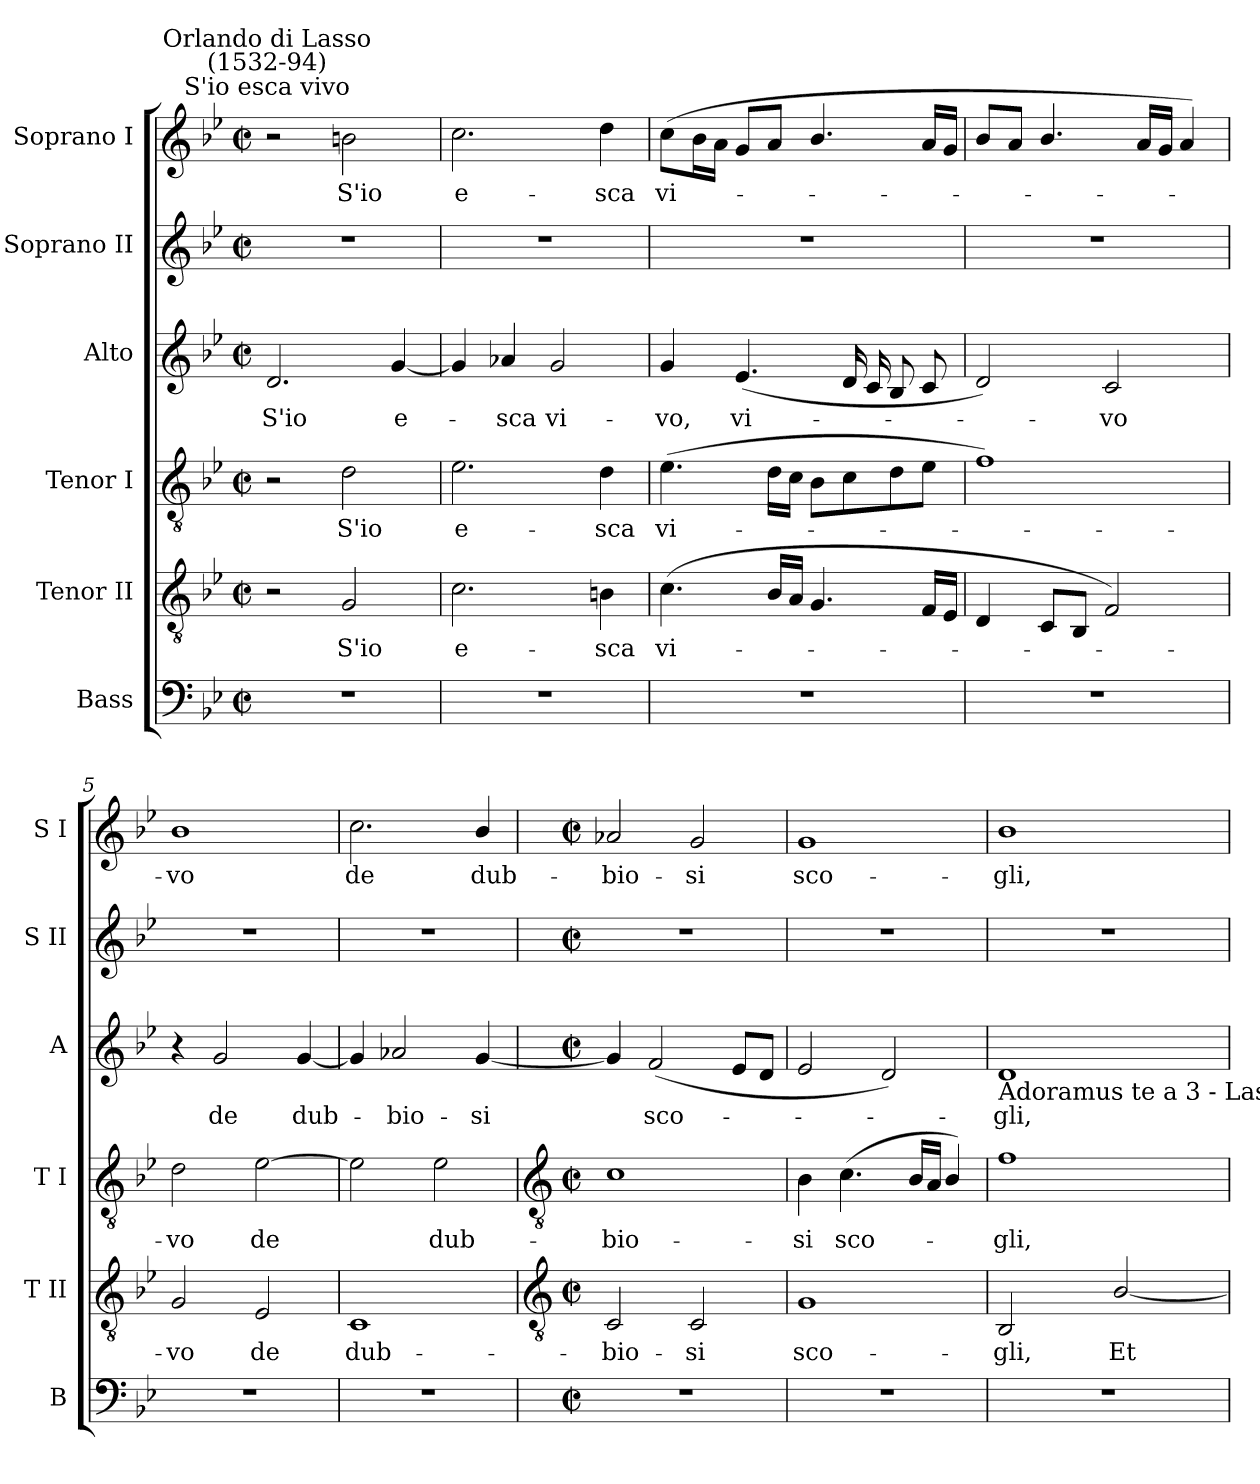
**kern	**kern	**text	**kern	**text	**kern	**text	**kern	**kern	**text
*part6	*part5	*part5	*part4	*part4	*part3	*part3	*part2	*part1	*part1
*staff6	*staff5	*staff5	*staff4	*staff4	*staff3	*staff3	*staff2	*staff1	*staff1
*I"Bass	*I"Tenor II	*	*I"Tenor I	*	*I"Alto	*	*I"Soprano II	*I"Soprano I	*
*I'B	*I'T II	*	*I'T I	*	*I'A	*	*I'S II	*I'S I	*
*clefF4	*clefGv2	*	*clefGv2	*	*clefG2	*	*clefG2	*clefG2	*
*k[b-e-]	*k[b-e-]	*	*k[b-e-]	*	*k[b-e-]	*	*k[b-e-]	*k[b-e-]	*
*B-:	*B-:	*	*B-:	*	*B-:	*	*B-:	*B-:	*
*M2/2	*M2/2	*	*M2/2	*	*M2/2	*	*M2/2	*M2/2	*
*met(c|)	*met(c|)	*	*met(c|)	*	*met(c|)	*	*met(c|)	*met(c|)	*
=1	=1	=1	=1	=1	=1	=1	=1	=1	=1
!	!	!	!	!	!	!	!	!LO:TX:a:cj:t=S'io esca vivo	!
!	!	!	!	!	!	!	!	!LO:TX:a:cj:t=Orlando di Lasso\n(1532-94)	!
!	!	!	!	!	!	!LO:LY:b	!	!	!
1r	2r	.	2r	.	2.d	S'io	1r	2r	.
!	!	!LO:LY:b	!	!LO:LY:b	!	!	!	!	!LO:LY:b
.	2G	S'io	2d	S'io	.	.	.	2bn	S'io
!	!	!	!	!	!	!LO:LY:b	!	!	!
.	.	.	.	.	[4g	e-	.	.	.
=2	=2	=2	=2	=2	=2	=2	=2	=2	=2
!	!	!LO:LY:b	!	!LO:LY:b	!	!	!	!	!LO:LY:b
1r	2.c	e-	2.e-	e-	4g]	.	1r	2.cc	e-
!	!	!	!	!	!	!LO:LY:b	!	!	!
.	.	.	.	.	4a-X	sca	.	.	.
!	!	!	!	!	!	!LO:LY:b	!	!	!
.	.	.	.	.	2g	vi-	.	.	.
!	!	!LO:LY:b	!	!LO:LY:b	!	!	!	!	!LO:LY:b
.	4Bn	-sca	4d	-sca	.	.	.	4dd	-sca
=3	=3	=3	=3	=3	=3	=3	=3	=3	=3
!	!	!LO:LY:b	!	!LO:LY:b	!	!LO:LY:b	!	!	!LO:LY:b
1r	(>4.c	vi-	(>4.e-	vi-	4g	-vo,	1r	(<8ccL	vi-
.	.	.	.	.	.	.	.	16b-L	.
.	.	.	.	.	.	.	.	16aJJ	.
!	!	!	!	!	!	!LO:LY:b	!	!	!
.	.	.	.	.	(<4.e-	vi-	.	8gL	.
.	16B-LL	.	16dLL	.	.	.	.	8aJ	.
.	16AJJ	.	16cJJ	.	.	.	.	.	.
.	4.G	.	8B-L	.	.	.	.	4.b-/	.
.	.	.	8c	.	16dLL	.	.	.	.
.	.	.	.	.	16c	.	.	.	.
.	.	.	8d	.	8B-	.	.	.	.
.	16FLL	.	8e-J	.	8cJ	.	.	16aLL	.
.	16E-JJ	.	.	.	.	.	.	16gJJ	.
=4	=4	=4	=4	=4	=4	=4	=4	=4	=4
1r	4D	.	1f)	.	2d)	.	1r	8b-L	.
.	.	.	.	.	.	.	.	8aJ	.
.	8CL	.	.	.	.	.	.	4.b-/	.
.	8BB-J	.	.	.	.	.	.	.	.
!	!	!	!	!	!	!LO:LY:b	!	!	!
.	2F)	.	.	.	2c	vo	.	.	.
.	.	.	.	.	.	.	.	16aLL	.
.	.	.	.	.	.	.	.	16gJJ	.
.	.	.	.	.	.	.	.	4a)	.
=5	=5	=5	=5	=5	=5	=5	=5	=5	=5
!	!	!LO:LY:b	!	!LO:LY:b	!	!	!	!	!LO:LY:b
1r	2G	vo	2d	vo	4r	.	1r	1b-	vo
!	!	!	!	!	!	!LO:LY:b	!	!	!
.	.	.	.	.	2g	de	.	.	.
!	!	!LO:LY:b	!	!LO:LY:b	!	!	!	!	!
.	2E-	de	[2e-	de	.	.	.	.	.
!	!	!	!	!	!	!LO:LY:b	!	!	!
.	.	.	.	.	[4g	dub-	.	.	.
=6	=6	=6	=6	=6	=6	=6	=6	=6	=6
!	!	!LO:LY:b	!	!	!	!	!	!	!LO:LY:b
1r	1C	dub-	2e-]	.	4g]	.	1r	2.cc	de
!	!	!	!	!	!	!LO:LY:b	!	!	!
.	.	.	.	.	2a-X	bio-	.	.	.
!	!	!	!	!LO:LY:b	!	!	!	!	!
.	.	.	2e-	dub-	.	.	.	.	.
!	!	!	!	!	!	!LO:LY:b	!	!	!LO:LY:b
.	.	.	.	.	[4g	-si	.	4b-/	dub-
!!LO:LB:g=z
=7	=7	=7	=7	=7	=7	=7	=7	=7	=7
*	*clefGv2	*	*clefGv2	*	*	*	*	*	*
*M2/2	*M2/2	*	*M2/2	*	*M2/2	*	*M2/2	*M2/2	*
*met(c|)	*met(c|)	*	*met(c|)	*	*met(c|)	*	*met(c|)	*met(c|)	*
!	!	!LO:LY:b	!	!LO:LY:b	!	!	!	!	!LO:LY:b
1r	2C	-bio-	1c	-bio-	4g]	.	1r	2a-X	-bio-
!	!	!	!	!	!	!LO:LY:b	!	!	!
.	.	.	.	.	(<2f	sco-	.	.	.
!	!	!LO:LY:b	!	!	!	!	!	!	!LO:LY:b
.	2C	-si	.	.	.	.	.	2g	-si
.	.	.	.	.	8e-L	.	.	.	.
.	.	.	.	.	8dJ	.	.	.	.
=8	=8	=8	=8	=8	=8	=8	=8	=8	=8
!	!	!LO:LY:b	!	!LO:LY:b	!	!	!	!	!LO:LY:b
1r	1G	sco-	4B-	-si	2e-	.	1r	1g	sco-
!	!	!	!	!LO:LY:b	!	!	!	!	!
.	.	.	(<4.c	sco-	.	.	.	.	.
.	.	.	.	.	2d)	.	.	.	.
.	.	.	16B-LL	.	.	.	.	.	.
.	.	.	16AJJ	.	.	.	.	.	.
.	.	.	4B-/)	.	.	.	.	.	.
=9	=9	=9	=9	=9	=9	=9	=9	=9	=9
!	!	!	!	!	!LO:TX:b:t=Adoramus te a 3 - Lasso	!	!	!	!
!	!	!LO:LY:b	!	!LO:LY:b	!	!LO:LY:b	!	!	!LO:LY:b
1r	2BB-	-gli,	1f	gli,	1d	gli,	1r	1b-	-gli,
!	!	!LO:LY:b	!	!	!	!	!	!	!
.	[2B-/	Et	.	.	.	.	.	.	.
=	=	=	=	=	=	=	=	=	=
*-	*-	*-	*-	*-	*-	*-	*-	*-	*-
